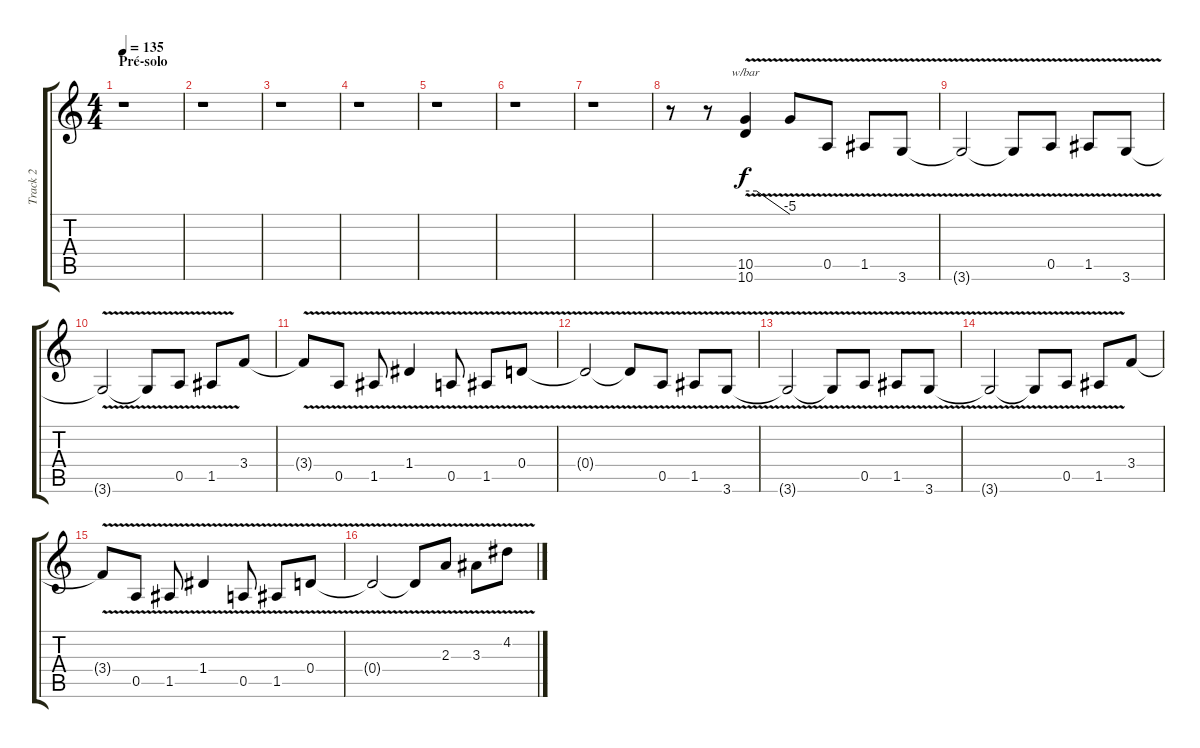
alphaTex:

\track ("Track 2" "Track 2") {instrument distortionguitar}
\staff {score tabs}
\tuning (E4 B3 G3 D3 A2 E2) {hide}
\ts (4 4)
\section ("" "Pré-solo")
\tempo 135
\clef g2
\ks c
r.1{dy f} |
r.1 |
r.1 |
r.1 |
r.1 |
r.1 |
r.1 |
r.8 r.8 (10.5{v} 10.6{v}).4{tbe (custom default 0 0 15 0 60 -20)} 10.5{t}.8 0.5{v}.8 1.5{v}.8 3.6{v}.8 |
3.6{v t}.2 3.6{v t}.8 0.5{v}.8 1.5{v}.8 3.6{v}.8 |
3.6{v t}.2 3.6{v t}.8 0.5{v}.8 1.5{v}.8 3.4.8 |
3.4{v t}.8 0.5{v}.8 1.5{v}.8 1.4{v}.4 0.5{v}.8 1.5{v}.8 0.4{v}.8 |
0.4{v t}.2 0.4{v t}.8 0.5{v}.8 1.5{v}.8 3.6{v}.8 |
3.6{v t}.2 3.6{v t}.8 0.5{v}.8 1.5{v}.8 3.6{v}.8 |
3.6{v t}.2 3.6{v t}.8 0.5{v}.8 1.5{v}.8 3.4.8 |
3.4{v t}.8 0.5{v}.8 1.5{v}.8 1.4{v}.4 0.5{v}.8 1.5{v}.8 0.4{v}.8 |
0.4{v t}.2 0.4{v t}.8 2.3{v}.8 3.3{v}.8 4.2{v}.8
